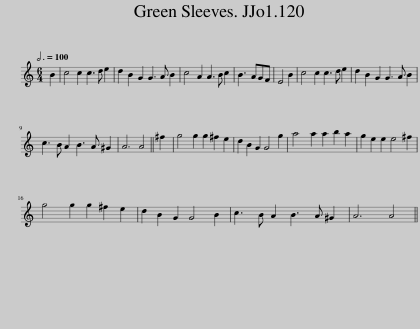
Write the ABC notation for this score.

X:1
L:1/8
Q:3/4=100
M:6/4
I:linebreak $
K:C
V:1 treble
V:1
 B2 | c4 c2 c3 d e2 | d2 B2 G2 G3 A B2 | c4 A2 A3 B c2 | B3 AGF | %5
 E4 B2 | c4 c2 c3 d e2 | d2 B2 G2 G3 A B2 |$ c3 B A2 B3 A ^G2 | A6 A4 || %10
 ^f2 | g4 g2 g2 ^f2 e2 | d2 B2 G2 G4 g2 | a4 a2 a2 b2 a2 | g2 e2 e2 e4 ^f2 |$ %15
 g4 g2 g2 ^f2 e2 | d2 B2 G2 G4 B2 | c3 B A2 B3 A ^G2 | A6 A4 || %19
